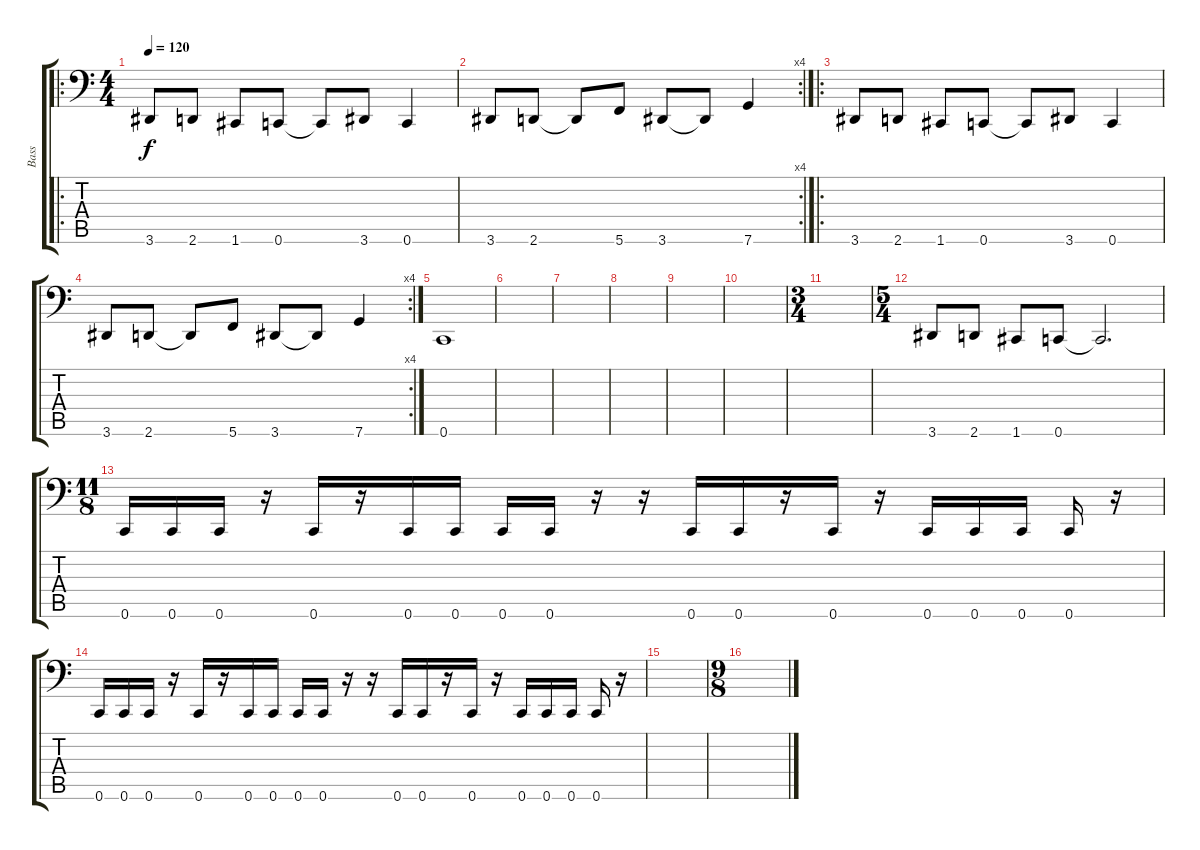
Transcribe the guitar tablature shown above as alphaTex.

\track ("Bass" "Bass") {instrument electricbasspick}
\staff {score tabs}
\tuning (D3 A2 F2 C2 G1 C1) {hide}
\ro
\ts (4 4)
\tempo 120
\clef f4
\ks c
3.6.8{dy f} 2.6.8 1.6.8 0.6.8 0.6{t}.8 3.6.8 0.6.4 |
\rc 4
3.6.8 2.6.8 2.6{t}.8 5.6.8 3.6.8 3.6{t}.8 7.6.4 |
\ro
3.6.8 2.6.8 1.6.8 0.6.8 0.6{t}.8 3.6.8 0.6.4 |
\rc 4
3.6.8 2.6.8 2.6{t}.8 5.6.8 3.6.8 3.6{t}.8 7.6.4 |
0.6.1 |
|
|
|
|
|
\ts (3 4)
|
\ts (5 4)
3.6.8 2.6.8 1.6.8 0.6.8 0.6{t}.2{d} |
\ts (11 8)
0.6.16 0.6.16 0.6.16 r.16 0.6.16 r.16 0.6.16 0.6.16 0.6.16 0.6.16 r.16 r.16 0.6.16 0.6.16 r.16 0.6.16 r.16 0.6.16 0.6.16 0.6.16 0.6.16 r.16 |
0.6.16 0.6.16 0.6.16 r.16 0.6.16 r.16 0.6.16 0.6.16 0.6.16 0.6.16 r.16 r.16 0.6.16 0.6.16 r.16 0.6.16 r.16 0.6.16 0.6.16 0.6.16 0.6.16 r.16 |
|
\ts (9 8)
